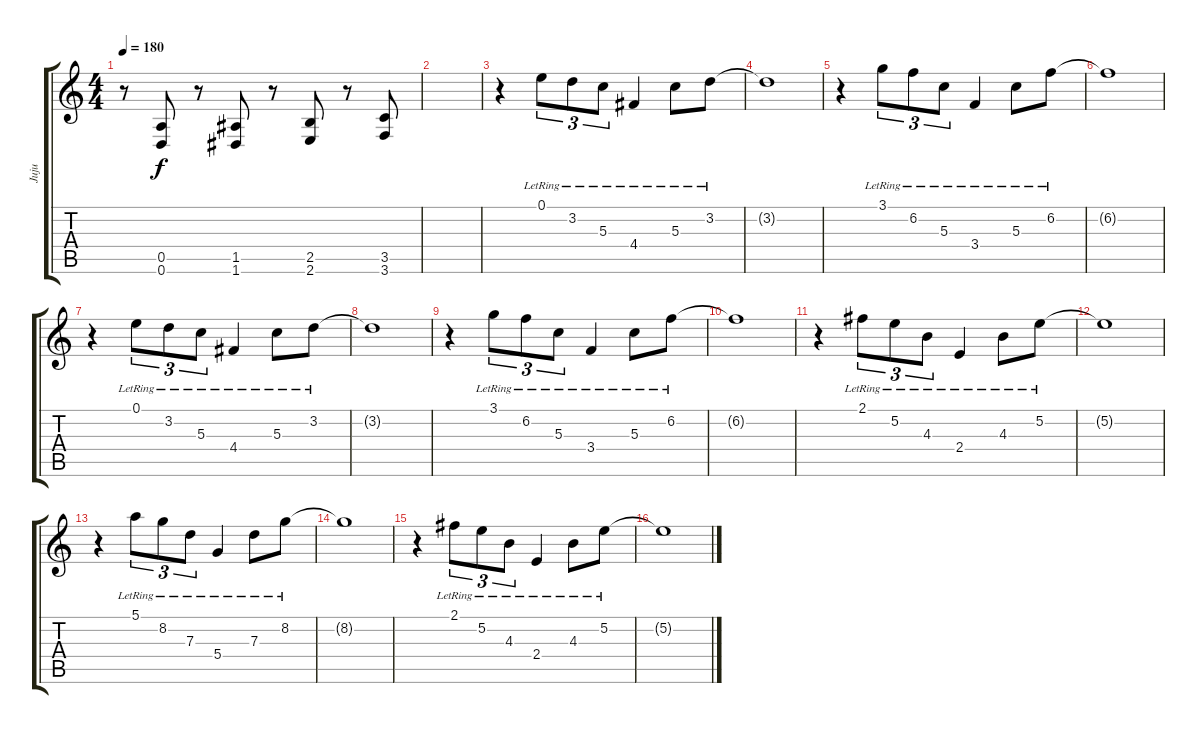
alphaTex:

\track ("Juju" "Juju") {instrument distortionguitar}
\staff {score tabs}
\tuning (E4 B3 G3 D3 A2 D2) {hide}
\ts (4 4)
\tempo 180
\clef g2
\ks c
r.8{dy f} (0.5 0.6).8 r.8 (1.5 1.6).8 r.8 (2.5 2.6).8 r.8 (3.5 3.6).8 |
|
r.4 0.1{lr}.8{tu (3 2)} 3.2{lr}.8{tu (3 2)} 5.3{lr}.8{tu (3 2)} 4.4{lr}.4 5.3{lr}.8 3.2{lr}.8 |
3.2{t}.1 |
r.4 3.1{lr}.8{tu (3 2)} 6.2{lr}.8{tu (3 2)} 5.3{lr}.8{tu (3 2)} 3.4{lr}.4 5.3{lr}.8 6.2{lr}.8 |
6.2{t}.1 |
r.4 0.1{lr}.8{tu (3 2)} 3.2{lr}.8{tu (3 2)} 5.3{lr}.8{tu (3 2)} 4.4{lr}.4 5.3{lr}.8 3.2{lr}.8 |
3.2{t}.1 |
r.4 3.1{lr}.8{tu (3 2)} 6.2{lr}.8{tu (3 2)} 5.3{lr}.8{tu (3 2)} 3.4{lr}.4 5.3{lr}.8 6.2{lr}.8 |
6.2{t}.1 |
r.4 2.1{lr}.8{tu (3 2)} 5.2{lr}.8{tu (3 2)} 4.3{lr}.8{tu (3 2)} 2.4{lr}.4 4.3{lr}.8 5.2{lr}.8 |
5.2{t}.1 |
r.4 5.1{lr}.8{tu (3 2)} 8.2{lr}.8{tu (3 2)} 7.3{lr}.8{tu (3 2)} 5.4{lr}.4 7.3{lr}.8 8.2{lr}.8 |
8.2{t}.1 |
r.4 2.1{lr}.8{tu (3 2)} 5.2{lr}.8{tu (3 2)} 4.3{lr}.8{tu (3 2)} 2.4{lr}.4 4.3{lr}.8 5.2{lr}.8 |
5.2{t}.1
